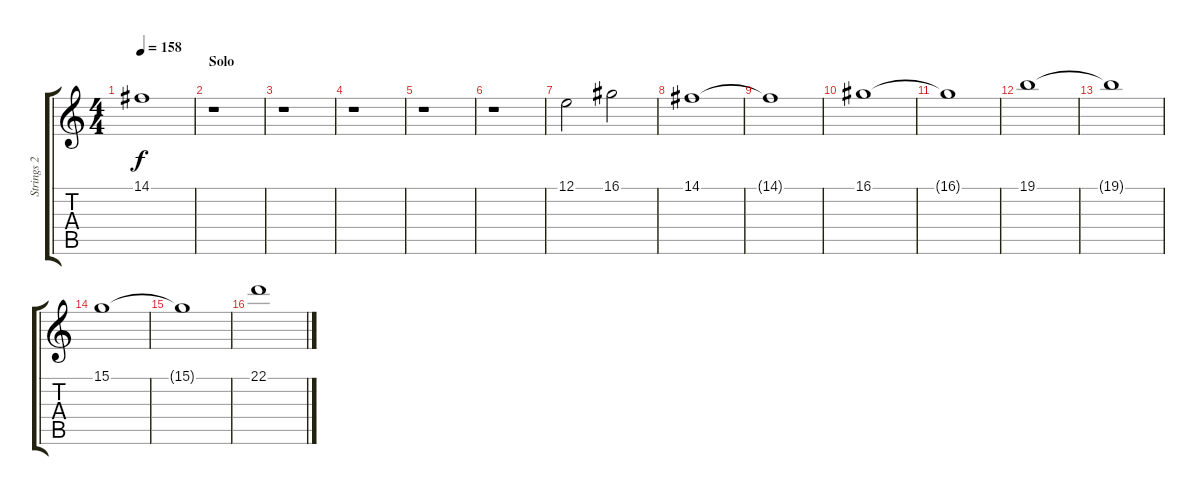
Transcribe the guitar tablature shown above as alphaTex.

\track ("Strings 2" "Strings 2") {instrument stringensemble1}
\staff {score tabs}
\tuning (E4 B3 G3 D3 A2 E2) {hide}
\ts (4 4)
\tempo 158
\clef g2
\ks c
14.1{t}.1{dy f} |
\section ("" "Solo")
r.1 |
r.1 |
r.1 |
r.1 |
r.1 |
12.1.2{volume 7} 16.1.2 |
14.1.1 |
14.1{t}.1 |
16.1.1 |
16.1{t}.1 |
19.1.1 |
19.1{t}.1 |
15.1.1 |
15.1{t}.1 |
22.1.1
